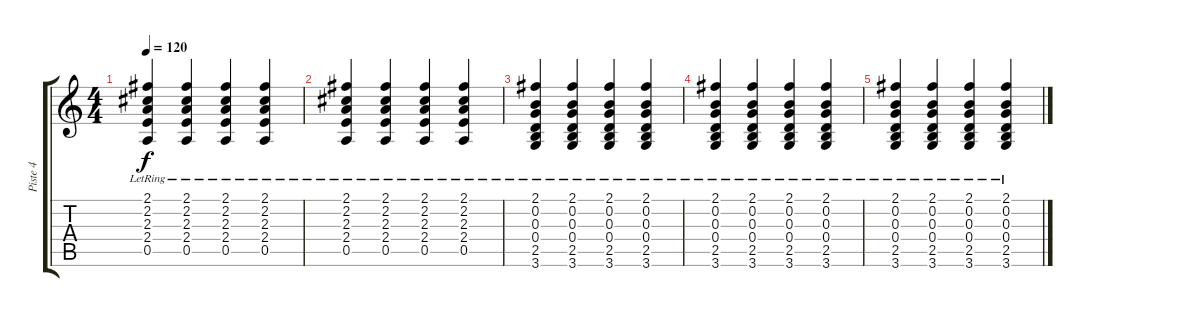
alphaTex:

\track ("Piste 4" "Piste 4") {instrument acousticguitarsteel}
\staff {score tabs}
\tuning (E4 B3 G3 D3 A2 E2) {hide}
\ts (4 4)
\tempo 120
\clef g2
\ks c
(2.1{lr} 2.2{lr} 2.3{lr} 2.4{lr} 0.5{lr}).4{dy f} (2.1{lr} 2.2{lr} 2.3{lr} 2.4{lr} 0.5{lr}).4 (2.1{lr} 2.2{lr} 2.3{lr} 2.4{lr} 0.5{lr}).4 (2.1{lr} 2.2{lr} 2.3{lr} 2.4{lr} 0.5{lr}).4 |
(2.1{lr} 2.2{lr} 2.3{lr} 2.4{lr} 0.5{lr}).4 (2.1{lr} 2.2{lr} 2.3{lr} 2.4{lr} 0.5{lr}).4 (2.1{lr} 2.2{lr} 2.3{lr} 2.4{lr} 0.5{lr}).4 (2.1{lr} 2.2{lr} 2.3{lr} 2.4{lr} 0.5{lr}).4 |
(2.1{lr} 0.2{lr} 0.3{lr} 0.4{lr} 2.5{lr} 3.6{lr}).4 (2.1{lr} 0.2{lr} 0.3{lr} 0.4{lr} 2.5{lr} 3.6{lr}).4 (2.1{lr} 0.2{lr} 0.3{lr} 0.4{lr} 2.5{lr} 3.6{lr}).4 (2.1{lr} 0.2{lr} 0.3{lr} 0.4{lr} 2.5{lr} 3.6{lr}).4 |
(2.1{lr} 0.2{lr} 0.3{lr} 0.4{lr} 2.5{lr} 3.6{lr}).4 (2.1{lr} 0.2{lr} 0.3{lr} 0.4{lr} 2.5{lr} 3.6{lr}).4 (2.1{lr} 0.2{lr} 0.3{lr} 0.4{lr} 2.5{lr} 3.6{lr}).4 (2.1{lr} 0.2{lr} 0.3{lr} 0.4{lr} 2.5{lr} 3.6{lr}).4 |
(2.1{lr} 0.2{lr} 0.3{lr} 0.4{lr} 2.5{lr} 3.6{lr}).4 (2.1{lr} 0.2{lr} 0.3{lr} 0.4{lr} 2.5{lr} 3.6{lr}).4 (2.1{lr} 0.2{lr} 0.3{lr} 0.4{lr} 2.5{lr} 3.6{lr}).4 (2.1{lr} 0.2{lr} 0.3{lr} 0.4{lr} 2.5{lr} 3.6{lr}).4
